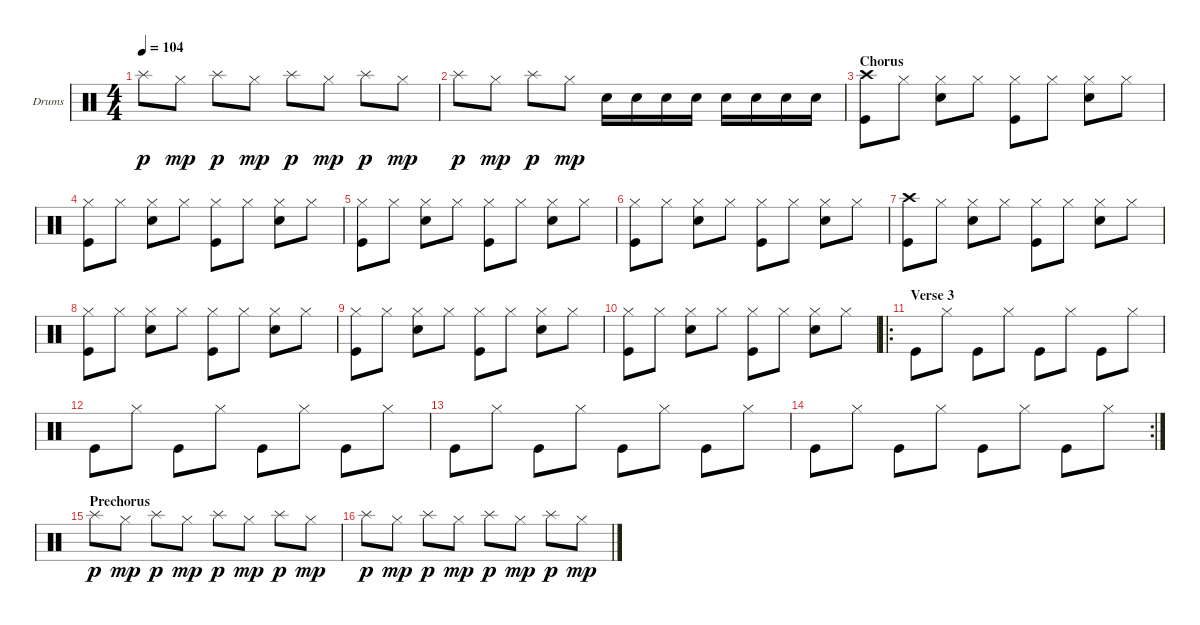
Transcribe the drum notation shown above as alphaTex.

\defaultSystemsLayout 4
\bracketExtendMode groupsimilarinstruments
\firstSystemTrackNameOrientation horizontal
\otherSystemsTrackNameOrientation horizontal
\track ("Drumkit" "Drums") {instrument percussion}
\staff {score}
\articulation defaults
\ts (4 4)
\tempo 104
\clef neutral
\ks c "Splash (hit)".8{dy p} "Hi-Hat (closed)".8{dy mp} "Splash (hit)".8{dy p} "Hi-Hat (closed)".8{dy mp} "Splash (hit)".8{dy p} "Hi-Hat (closed)".8{dy mp} "Splash (hit)".8{dy p} "Hi-Hat (closed)".8{dy mp}
|
"Splash (hit)".8{dy p} "Hi-Hat (closed)".8{dy mp} "Splash (hit)".8{dy p} "Hi-Hat (closed)".8{dy mp} "Snare (hit) 2".16 "Snare (hit) 2".16 "Snare (hit) 2".16 "Snare (hit) 2".16 "Snare (hit) 2".16 "Snare (hit) 2".16 "Snare (hit) 2".16 "Snare (hit) 2".16 |
\section ("" "Chorus")
("Kick (hit)" "Crash high (hit)").8 "Hi-Hat (closed)".8 ("Snare (hit) 2" "Hi-Hat (closed)").8 "Hi-Hat (closed)".8 ("Hi-Hat (closed)" "Kick (hit)").8 "Hi-Hat (closed)".8 ("Snare (hit) 2" "Hi-Hat (closed)").8 "Hi-Hat (closed)".8 |
("Kick (hit)" "Hi-Hat (closed)").8 "Hi-Hat (closed)".8 ("Snare (hit) 2" "Hi-Hat (closed)").8 "Hi-Hat (closed)".8 ("Hi-Hat (closed)" "Kick (hit)").8 "Hi-Hat (closed)".8 ("Snare (hit) 2" "Hi-Hat (closed)").8 "Hi-Hat (closed)".8 |
("Kick (hit)" "Hi-Hat (closed)").8 "Hi-Hat (closed)".8 ("Snare (hit) 2" "Hi-Hat (closed)").8 "Hi-Hat (closed)".8 ("Hi-Hat (closed)" "Kick (hit)").8 "Hi-Hat (closed)".8 ("Snare (hit) 2" "Hi-Hat (closed)").8 "Hi-Hat (closed)".8 |
("Kick (hit)" "Hi-Hat (closed)").8 "Hi-Hat (closed)".8 ("Snare (hit) 2" "Hi-Hat (closed)").8 "Hi-Hat (closed)".8 ("Hi-Hat (closed)" "Kick (hit)").8 "Hi-Hat (closed)".8 ("Snare (hit) 2" "Hi-Hat (closed)").8 "Hi-Hat (closed)".8 |
("Kick (hit)" "Crash high (hit)").8 "Hi-Hat (closed)".8 ("Snare (hit) 2" "Hi-Hat (closed)").8 "Hi-Hat (closed)".8 ("Hi-Hat (closed)" "Kick (hit)").8 "Hi-Hat (closed)".8 ("Snare (hit) 2" "Hi-Hat (closed)").8 "Hi-Hat (closed)".8 |
("Kick (hit)" "Hi-Hat (closed)").8 "Hi-Hat (closed)".8 ("Snare (hit) 2" "Hi-Hat (closed)").8 "Hi-Hat (closed)".8 ("Hi-Hat (closed)" "Kick (hit)").8 "Hi-Hat (closed)".8 ("Snare (hit) 2" "Hi-Hat (closed)").8 "Hi-Hat (closed)".8 |
("Kick (hit)" "Hi-Hat (closed)").8 "Hi-Hat (closed)".8 ("Snare (hit) 2" "Hi-Hat (closed)").8 "Hi-Hat (closed)".8 ("Hi-Hat (closed)" "Kick (hit)").8 "Hi-Hat (closed)".8 ("Snare (hit) 2" "Hi-Hat (closed)").8 "Hi-Hat (closed)".8 |
("Kick (hit)" "Hi-Hat (closed)").8 "Hi-Hat (closed)".8 ("Snare (hit) 2" "Hi-Hat (closed)").8 "Hi-Hat (closed)".8 ("Hi-Hat (closed)" "Kick (hit)").8 "Hi-Hat (closed)".8 ("Snare (hit) 2" "Hi-Hat (closed)").8 "Hi-Hat (closed)".8 |
\ro
\section ("" "Verse 3")
"Kick (hit)".8 "Hi-Hat (closed)".8 "Kick (hit)".8 "Hi-Hat (closed)".8 "Kick (hit)".8 "Hi-Hat (closed)".8 "Kick (hit)".8 "Hi-Hat (closed)".8 |
"Kick (hit)".8 "Hi-Hat (closed)".8 "Kick (hit)".8 "Hi-Hat (closed)".8 "Kick (hit)".8 "Hi-Hat (closed)".8 "Kick (hit)".8 "Hi-Hat (closed)".8 |
"Kick (hit)".8 "Hi-Hat (closed)".8 "Kick (hit)".8 "Hi-Hat (closed)".8 "Kick (hit)".8 "Hi-Hat (closed)".8 "Kick (hit)".8 "Hi-Hat (closed)".8 |
\rc 2 "Kick (hit)".8 "Hi-Hat (closed)".8 "Kick (hit)".8 "Hi-Hat (closed)".8 "Kick (hit)".8 "Hi-Hat (closed)".8 "Kick (hit)".8 "Hi-Hat (closed)".8
|
\section ("" "Prechorus")
"Splash (hit)".8{dy p} "Hi-Hat (closed)".8{dy mp} "Splash (hit)".8{dy p} "Hi-Hat (closed)".8{dy mp} "Splash (hit)".8{dy p} "Hi-Hat (closed)".8{dy mp} "Splash (hit)".8{dy p} "Hi-Hat (closed)".8{dy mp} |
"Splash (hit)".8{dy p} "Hi-Hat (closed)".8{dy mp} "Splash (hit)".8{dy p} "Hi-Hat (closed)".8{dy mp} "Splash (hit)".8{dy p} "Hi-Hat (closed)".8{dy mp} "Splash (hit)".8{dy p} "Hi-Hat (closed)".8{dy mp}
